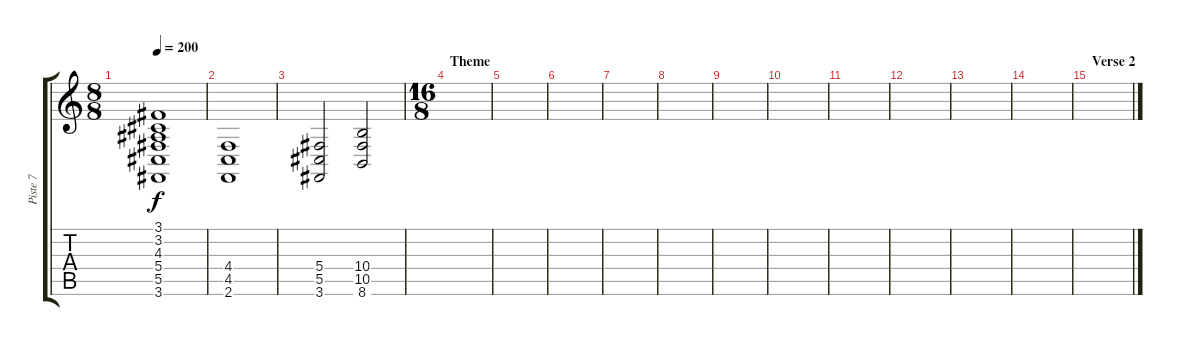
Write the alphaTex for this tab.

\track ("Piste 7" "Piste 7") {instrument stringensemble1}
\staff {score tabs}
\tuning (Eb4 Bb3 Gb3 Db3 Ab2 Eb2) {hide}
\ts (8 8)
\tempo 200
\clef g2
\ks c
(3.1{t} 3.2{t} 4.3{t} 5.4{t} 5.5{t} 3.6{t}).1{dy f} |
(4.4 4.5 2.6).1 |
(5.4 5.5 3.6).2 (10.4 10.5 8.6).2 |
\ts (16 8)
\section ("" "Theme")
|
|
|
|
|
|
|
|
|
|
|
\section ("" "Verse 2")
